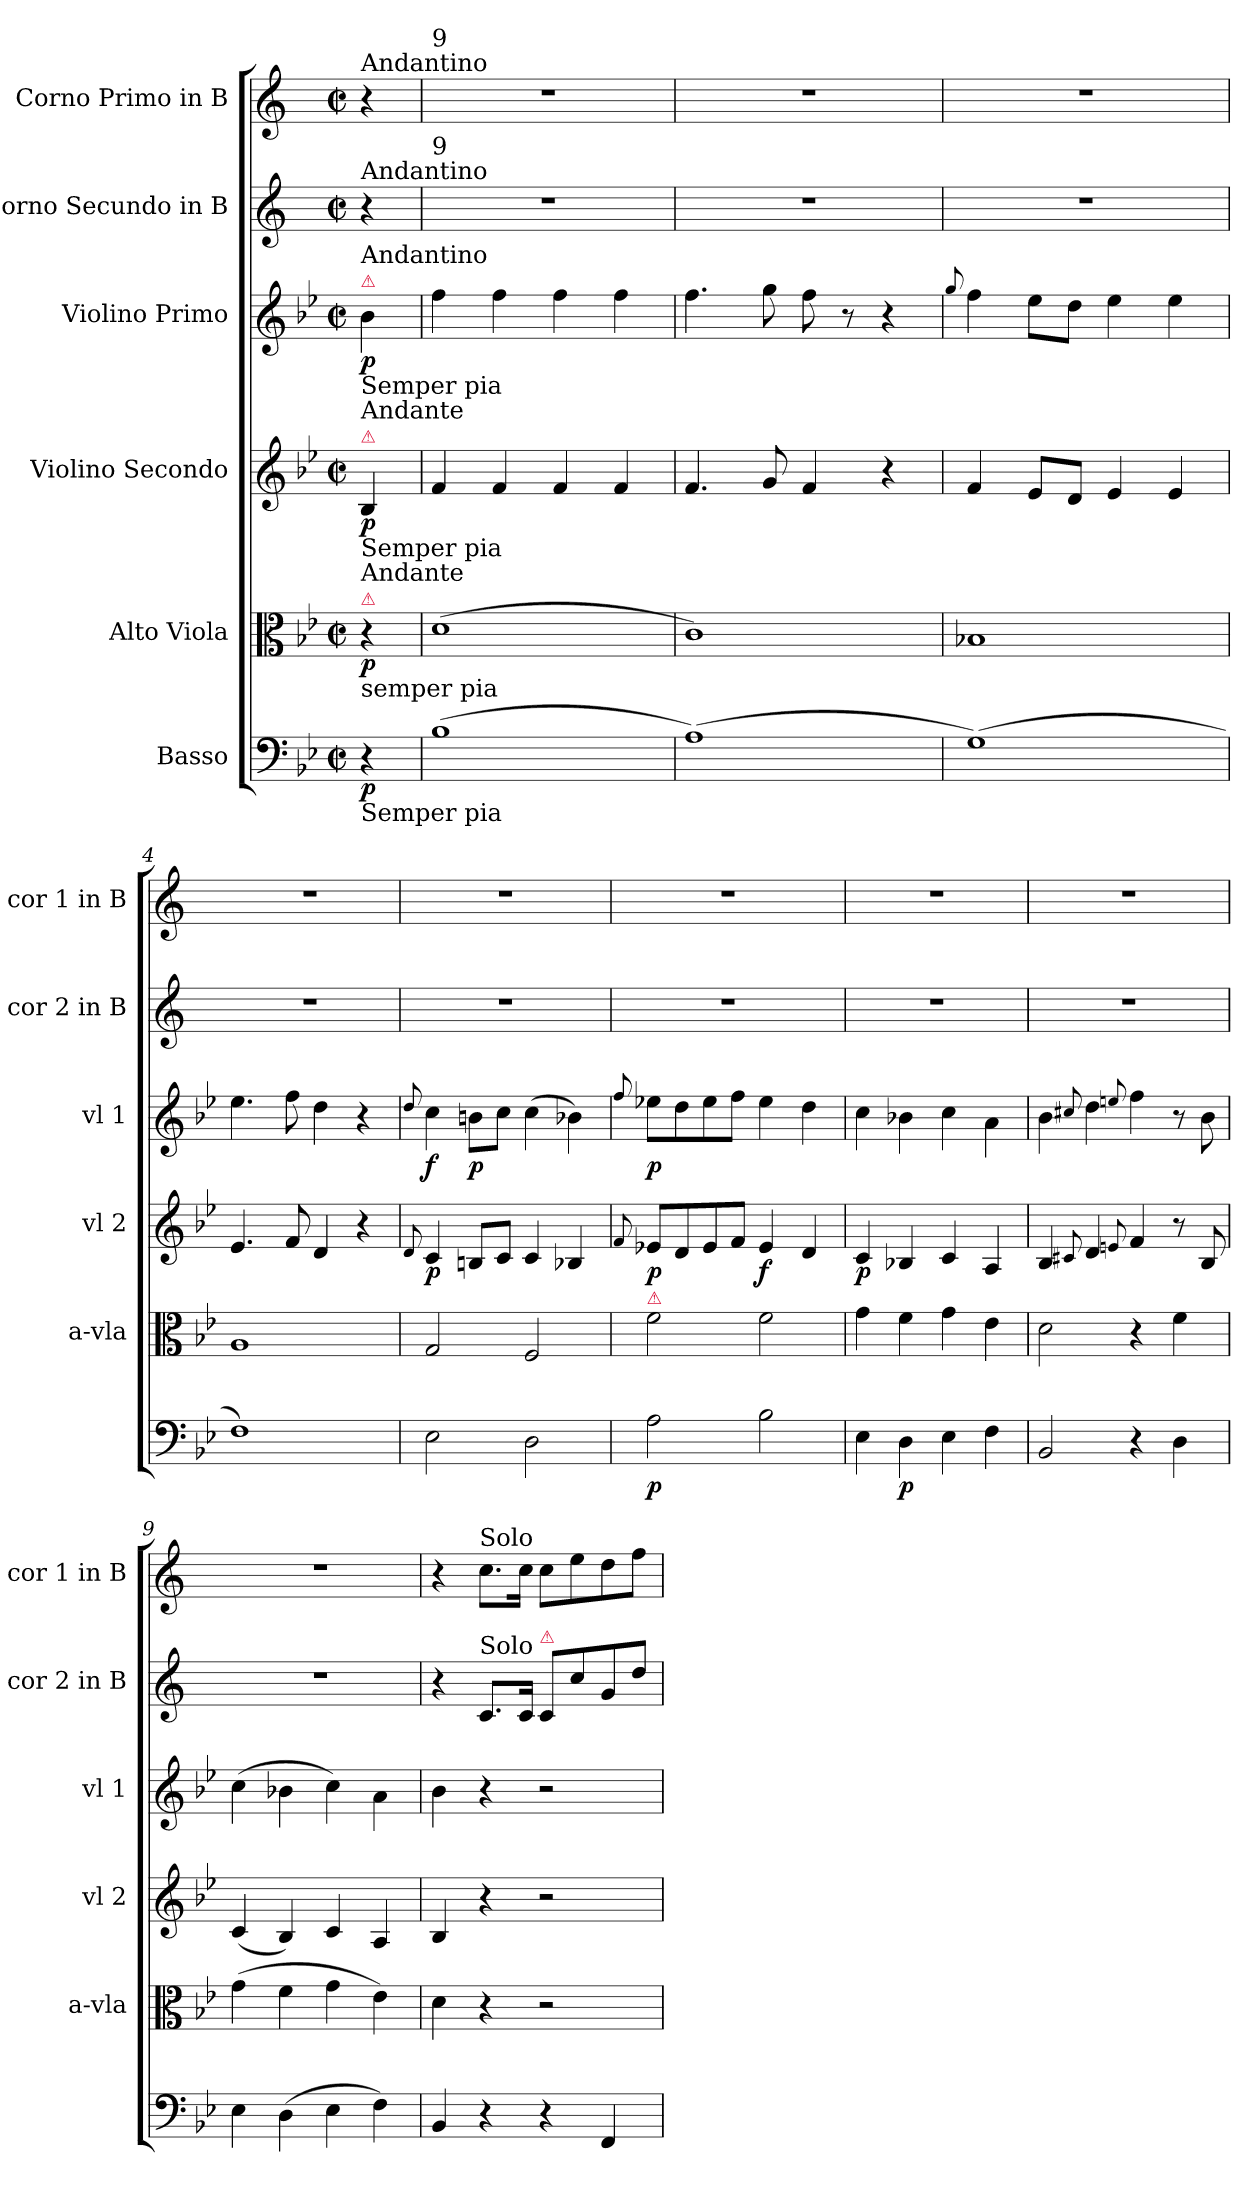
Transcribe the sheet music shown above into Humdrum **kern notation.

**kern	**dynam	**kern	**dynam	**kern	**dynam	**kern	**dynam	**kern	**kern
*part6	*part6	*part5	*part5	*part4	*part4	*part3	*part3	*part2	*part1
*staff6	*staff6	*staff5	*staff5	*staff4	*staff4	*staff3	*staff3	*staff2	*staff1
*I"Basso	*	*I"Alto Viola	*	*I"Violino Secondo	*	*I"Violino Primo	*	*I"Corno Secundo in B	*I"Corno Primo in B
*	*	*I'a-vla	*	*I'vl 2	*	*I'vl 1	*	*I'cor 2 in B	*I'cor 1 in B
*clefF4	*	*clefC3	*	*clefG2	*	*clefG2	*	*clefG2	*clefG2
*	*	*	*	*	*	*	*	*ITrd1c2	*ITrd1c2
*k[b-e-]	*	*k[b-e-]	*	*k[b-e-]	*	*k[b-e-]	*	*k[b-e-]	*k[b-e-]
*M2/2	*	*M2/2	*	*M2/2	*	*M2/2	*	*M2/2	*M2/2
*met(c|)	*	*met(c|)	*	*met(c|)	*	*met(c|)	*	*met(c|)	*met(c|)
=	=	=	=	=	=	=	=	=	=
!	!	!	!	!	!	!	!	!	!LO:TX:a:t=Andantino
!	!	!	!	!	!	!	!	!LO:TX:a:t=Andantino	!
!	!	!	!	!	!	!LO:TX:a:color=crimson:t=⚠	!	!	!
!	!	!	!	!	!	!LO:TX:a:t=Andantino	!	!	!
!	!	!	!	!	!	!LO:TX:b:t=Semper pia	!	!	!
!	!	!	!	!LO:TX:a:color=crimson:t=⚠	!	!	!	!	!
!	!	!	!	!LO:TX:b:t=Semper pia	!	!	!	!	!
!	!	!	!	!LO:TX:a:t=Andante	!	!	!	!	!
!	!	!LO:TX:a:color=crimson:t=⚠	!	!	!	!	!	!	!
!	!	!LO:TX:b:t=semper pia	!	!	!	!	!	!	!
!	!	!LO:TX:a:t=Andante	!	!	!	!	!	!	!
!LO:TX:b:t=Semper pia	!	!	!	!	!	!	!	!	!
4r	p	4r	p	4B-/	p	4b-\	p	4r	4r
=1	=1	=1	=1	=1	=1	=1	=1	=1	=1
!	!	!	!	!	!	!	!	!	!LO:TX:a:t=9
!	!	!	!	!	!	!	!	!LO:TX:a:t=9	!
(1B-	.	(1d	.	4f/	.	4ff\	.	1r	1r
.	.	.	.	4f/	.	4ff\	.	.	.
.	.	.	.	4f/	.	4ff\	.	.	.
.	.	.	.	4f/	.	4ff\	.	.	.
=2	=2	=2	=2	=2	=2	=2	=2	=2	=2
(1A)	.	1c)	.	4.f/	.	4.ff\	.	1r	1r
.	.	.	.	8g/	.	8gg\	.	.	.
.	.	.	.	4f/	.	8ff\	.	.	.
.	.	.	.	.	.	8r	.	.	.
.	.	.	.	4r	.	4r	.	.	.
=3	=3	=3	=3	=3	=3	=3	=3	=3	=3
.	.	.	.	.	.	8qqgg/	.	.	.
(1G)	.	1B-X	.	4f/	.	4ff\	.	1r	1r
.	.	.	.	8e-/L	.	8ee-\L	.	.	.
.	.	.	.	8d/J	.	8dd\J	.	.	.
.	.	.	.	4e-/	.	4ee-\	.	.	.
.	.	.	.	4e-/	.	4ee-\	.	.	.
=4	=4	=4	=4	=4	=4	=4	=4	=4	=4
1F)	.	1A	.	4.e-/	.	4.ee-\	.	1r	1r
.	.	.	.	8f/	.	8ff\	.	.	.
.	.	.	.	4d/	.	4dd\	.	.	.
.	.	.	.	4r	.	4r	.	.	.
=5	=5	=5	=5	=5	=5	=5	=5	=5	=5
.	.	.	.	8qqd/	.	8qqdd/	.	.	.
2E-\	.	2G/	.	4c/	p	4cc\	f	1r	1r
.	.	.	.	8Bn/L	.	8bn\L	p	.	.
.	.	.	.	8c/J	.	8cc\J	.	.	.
!	!LO:DY:b	!	!	!	!LO:DY:b	!	!LO:DY:b	!	!
2D\	for	2F/	.	4c/	for	(4cc\	for	.	.
.	.	.	.	4B-X/	.	4b-X\)	.	.	.
=6	=6	=6	=6	=6	=6	=6	=6	=6	=6
.	.	.	.	8qqf/	.	8qqff/	.	.	.
!	!	!LO:TX:a:color=crimson:t=⚠	!	!	!	!	!	!	!
2A\	p	2f\	.	8e-X/L	p	8ee-X\L	p	1r	1r
.	.	.	.	8d/	.	8dd\	.	.	.
.	.	.	.	8e-/	.	8ee-\	.	.	.
.	.	.	.	8f/J	.	8ff\J	.	.	.
!	!LO:DY:b	!	!	!	!	!	!LO:DY:b	!	!
2B-\	for	2f\	.	4e-/	f	4ee-\	for	.	.
.	.	.	.	4d/	.	4dd\	.	.	.
=7	=7	=7	=7	=7	=7	=7	=7	=7	=7
4E-\	.	4g\	.	4c/	p	4cc\	.	1r	1r
4D\	p	4f\	.	4B-X/	.	4b-X\	.	.	.
4E-\	.	4g\	.	4c/	.	4cc\	.	.	.
4F\	.	4e-\	.	4A/	.	4a\	.	.	.
=8	=8	=8	=8	=8	=8	=8	=8	=8	=8
!	!LO:DY:b	!	!	!	!	!	!	!	!
2BB-/	for	2d\	.	4B-/	.	4b-\	.	1r	1r
.	.	.	.	8qqc#X/	.	8qqcc#X/	.	.	.
.	.	.	.	4d/	.	4dd\	.	.	.
.	.	.	.	8qqen/	.	8qqeen/	.	.	.
4r	.	4r	.	4f/	.	4ff\	.	.	.
4D\	.	4f\	.	8r	.	8r	.	.	.
.	.	.	.	8B-/	.	8b-\	.	.	.
=9	=9	=9	=9	=9	=9	=9	=9	=9	=9
4E-\	.	(4g\	.	(4c/	.	(4cc\	.	1r	1r
(4D\	.	4f\	.	4B-/)	.	4b-X\	.	.	.
4E-\	.	4g\	.	4c/	.	4cc\)	.	.	.
4F\)	.	4e-\)	.	4A/	.	4a\	.	.	.
=10	=10	=10	=10	=10	=10	=10	=10	=10	=10
4BB-/	.	4d\	.	4B-/	.	4b-\	.	4r	4r
!	!	!	!	!	!	!	!	!	!LO:TX:a:t=Solo
!	!	!	!	!	!	!	!	!LO:TX:a:t=Solo	!
4r	.	4r	.	4r	.	4r	.	8.B-/L	8.b-\L
.	.	.	.	.	.	.	.	16B-/Jk	16b-\Jk
!	!	!	!	!	!	!	!	!LO:TX:a:color=crimson:t=⚠	!
4r	.	2r	.	2r	.	2r	.	8B-/L	8b-\L
.	.	.	.	.	.	.	.	8b-\	8dd\
4FF/	.	.	.	.	.	.	.	8f/	8cc\
.	.	.	.	.	.	.	.	8cc\J	8ee-\J
=	=	=	=	=	=	=	=	=	=
*-	*-	*-	*-	*-	*-	*-	*-	*-	*-
